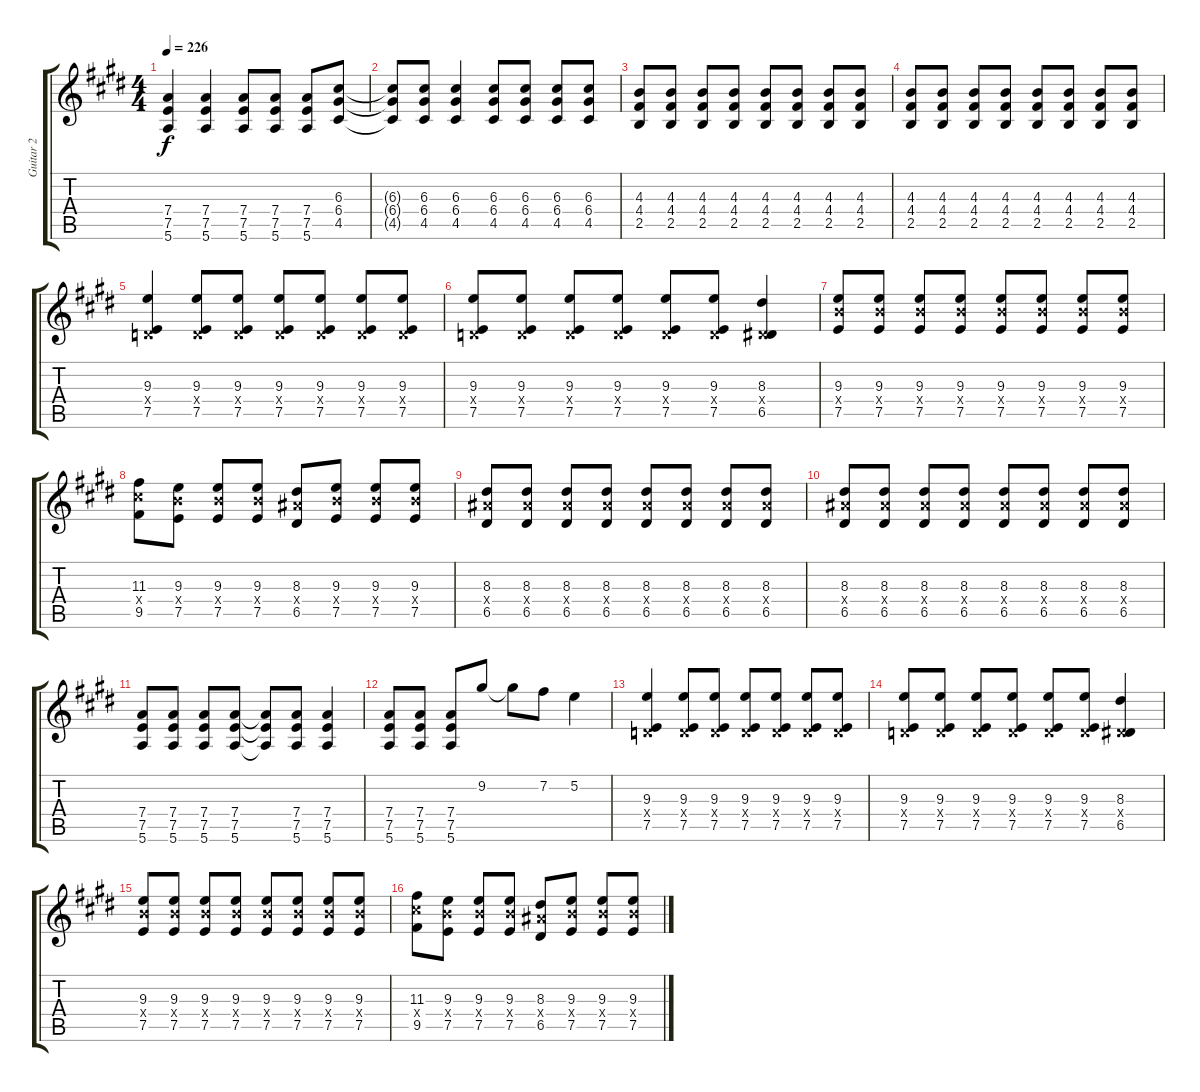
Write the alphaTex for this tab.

\track ("Guitar 2" "Guitar 2") {instrument distortionguitar}
\staff {score tabs}
\tuning (E4 B3 G3 D3 A2 E2) {hide}
\ts (4 4)
\tempo 226
\clef g2
\ks e
(7.4 7.5 5.6).4{dy f} (7.4 7.5 5.6).4 (7.4 7.5 5.6).8 (7.4 7.5 5.6).8 (7.4 7.5 5.6).8 (6.3 6.4 4.5).8 |
(6.3{t} 6.4{t} 4.5{t}).8 (6.3 6.4 4.5).8 (6.3 6.4 4.5).4 (6.3 6.4 4.5).8 (6.3 6.4 4.5).8 (6.3 6.4 4.5).8 (6.3 6.4 4.5).8 |
(4.3 4.4 2.5).8 (4.3 4.4 2.5).8 (4.3 4.4 2.5).8 (4.3 4.4 2.5).8 (4.3 4.4 2.5).8 (4.3 4.4 2.5).8 (4.3 4.4 2.5).8 (4.3 4.4 2.5).8 |
(4.3 4.4 2.5).8 (4.3 4.4 2.5).8 (4.3 4.4 2.5).8 (4.3 4.4 2.5).8 (4.3 4.4 2.5).8 (4.3 4.4 2.5).8 (4.3 4.4 2.5).8 (4.3 4.4 2.5).8 |
(9.3 0.4{x} 7.5).4 (9.3 0.4{x} 7.5).8 (9.3 0.4{x} 7.5).8 (9.3 0.4{x} 7.5).8 (9.3 0.4{x} 7.5).8 (9.3 0.4{x} 7.5).8 (9.3 0.4{x} 7.5).8 |
(9.3 0.4{x} 7.5).8 (9.3 0.4{x} 7.5).8 (9.3 0.4{x} 7.5).8 (9.3 0.4{x} 7.5).8 (9.3 0.4{x} 7.5).8 (9.3 0.4{x} 7.5).8 (8.3 0.4{x} 6.5).4 |
(9.3 9.4{x} 7.5).8 (9.3 9.4{x} 7.5).8 (9.3 9.4{x} 7.5).8 (9.3 9.4{x} 7.5).8 (9.3 9.4{x} 7.5).8 (9.3 9.4{x} 7.5).8 (9.3 9.4{x} 7.5).8 (9.3 9.4{x} 7.5).8 |
(11.3 11.4{x} 9.5).8 (9.3 9.4{x} 7.5).8 (9.3 9.4{x} 7.5).8 (9.3 9.4{x} 7.5).8 (8.3 8.4{x} 6.5).8 (9.3 9.4{x} 7.5).8 (9.3 9.4{x} 7.5).8 (9.3 9.4{x} 7.5).8 |
(8.3 8.4{x} 6.5).8 (8.3 8.4{x} 6.5).8 (8.3 8.4{x} 6.5).8 (8.3 8.4{x} 6.5).8 (8.3 8.4{x} 6.5).8 (8.3 8.4{x} 6.5).8 (8.3 8.4{x} 6.5).8 (8.3 8.4{x} 6.5).8 |
(8.3 8.4{x} 6.5).8 (8.3 8.4{x} 6.5).8 (8.3 8.4{x} 6.5).8 (8.3 8.4{x} 6.5).8 (8.3 8.4{x} 6.5).8 (8.3 8.4{x} 6.5).8 (8.3 8.4{x} 6.5).8 (8.3 8.4{x} 6.5).8 |
(7.4 7.5 5.6).8 (7.4 7.5 5.6).8 (7.4 7.5 5.6).8 (7.4 7.5 5.6).8 (7.4{t} 7.5{t} 5.6{t}).8 (7.4 7.5 5.6).8 (7.4 7.5 5.6).4 |
(7.4 7.5 5.6).8 (7.4 7.5 5.6).8 (7.4 7.5 5.6).8 9.2.8 9.2{t}.8 7.2.8 5.2.4 |
(9.3 0.4{x} 7.5).4 (9.3 0.4{x} 7.5).8 (9.3 0.4{x} 7.5).8 (9.3 0.4{x} 7.5).8 (9.3 0.4{x} 7.5).8 (9.3 0.4{x} 7.5).8 (9.3 0.4{x} 7.5).8 |
(9.3 0.4{x} 7.5).8 (9.3 0.4{x} 7.5).8 (9.3 0.4{x} 7.5).8 (9.3 0.4{x} 7.5).8 (9.3 0.4{x} 7.5).8 (9.3 0.4{x} 7.5).8 (8.3 0.4{x} 6.5).4 |
(9.3 9.4{x} 7.5).8 (9.3 9.4{x} 7.5).8 (9.3 9.4{x} 7.5).8 (9.3 9.4{x} 7.5).8 (9.3 9.4{x} 7.5).8 (9.3 9.4{x} 7.5).8 (9.3 9.4{x} 7.5).8 (9.3 9.4{x} 7.5).8 |
(11.3 11.4{x} 9.5).8 (9.3 9.4{x} 7.5).8 (9.3 9.4{x} 7.5).8 (9.3 9.4{x} 7.5).8 (8.3 8.4{x} 6.5).8 (9.3 9.4{x} 7.5).8 (9.3 9.4{x} 7.5).8 (9.3 9.4{x} 7.5).8
